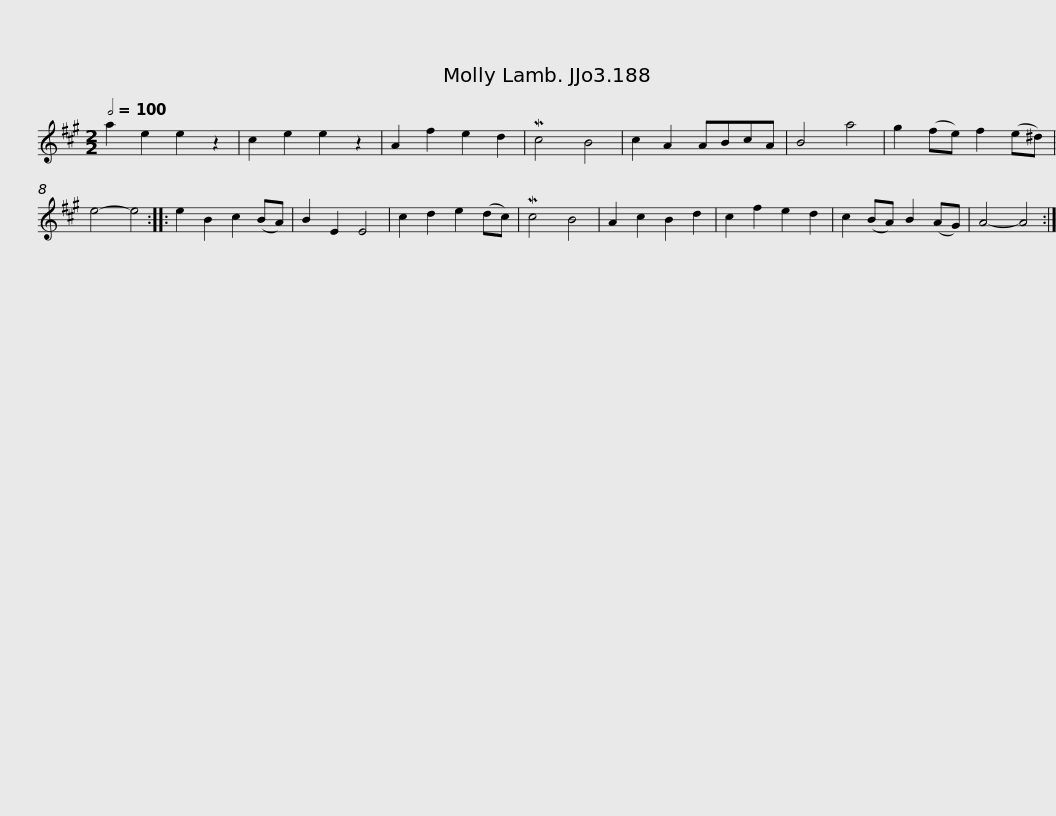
X:1
L:1/8
Q:1/2=100
M:2/2
I:linebreak $
K:A
V:1 treble
V:1
 a2 e2 e2 z2 | c2 e2 e2 z2 | A2 f2 e2 d2 | Mc4 B4 | c2 A2 ABcA | %5
 B4 a4 | g2 (fe) f2 (e^d) | e4- e4 :: e2 B2 c2 (BA) |$ B2 E2 E4 | %10
 c2 d2 e2 (dc) | Mc4 B4 | A2 c2 B2 d2 | c2 f2 e2 d2 | c2 (BA) B2 (AG) | %15
 A4- A4 :| %16
